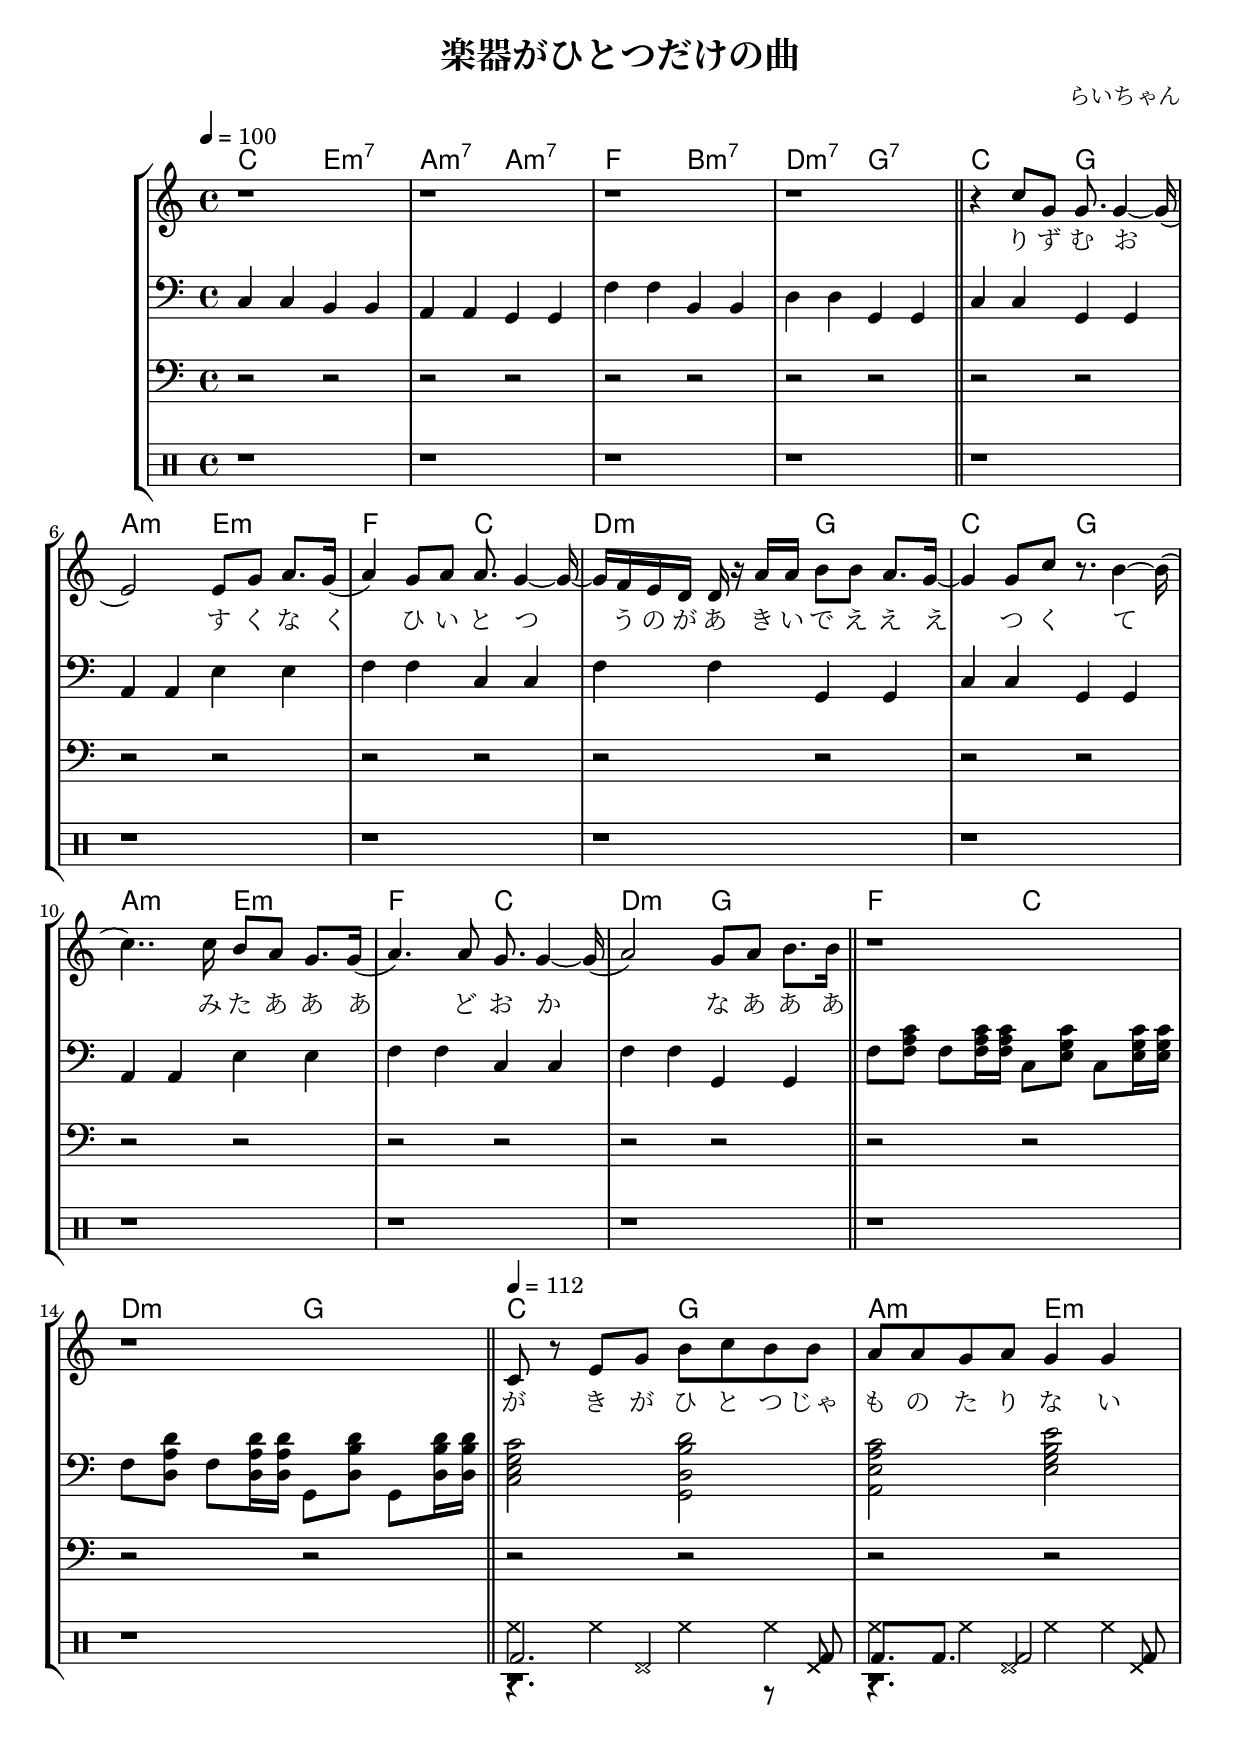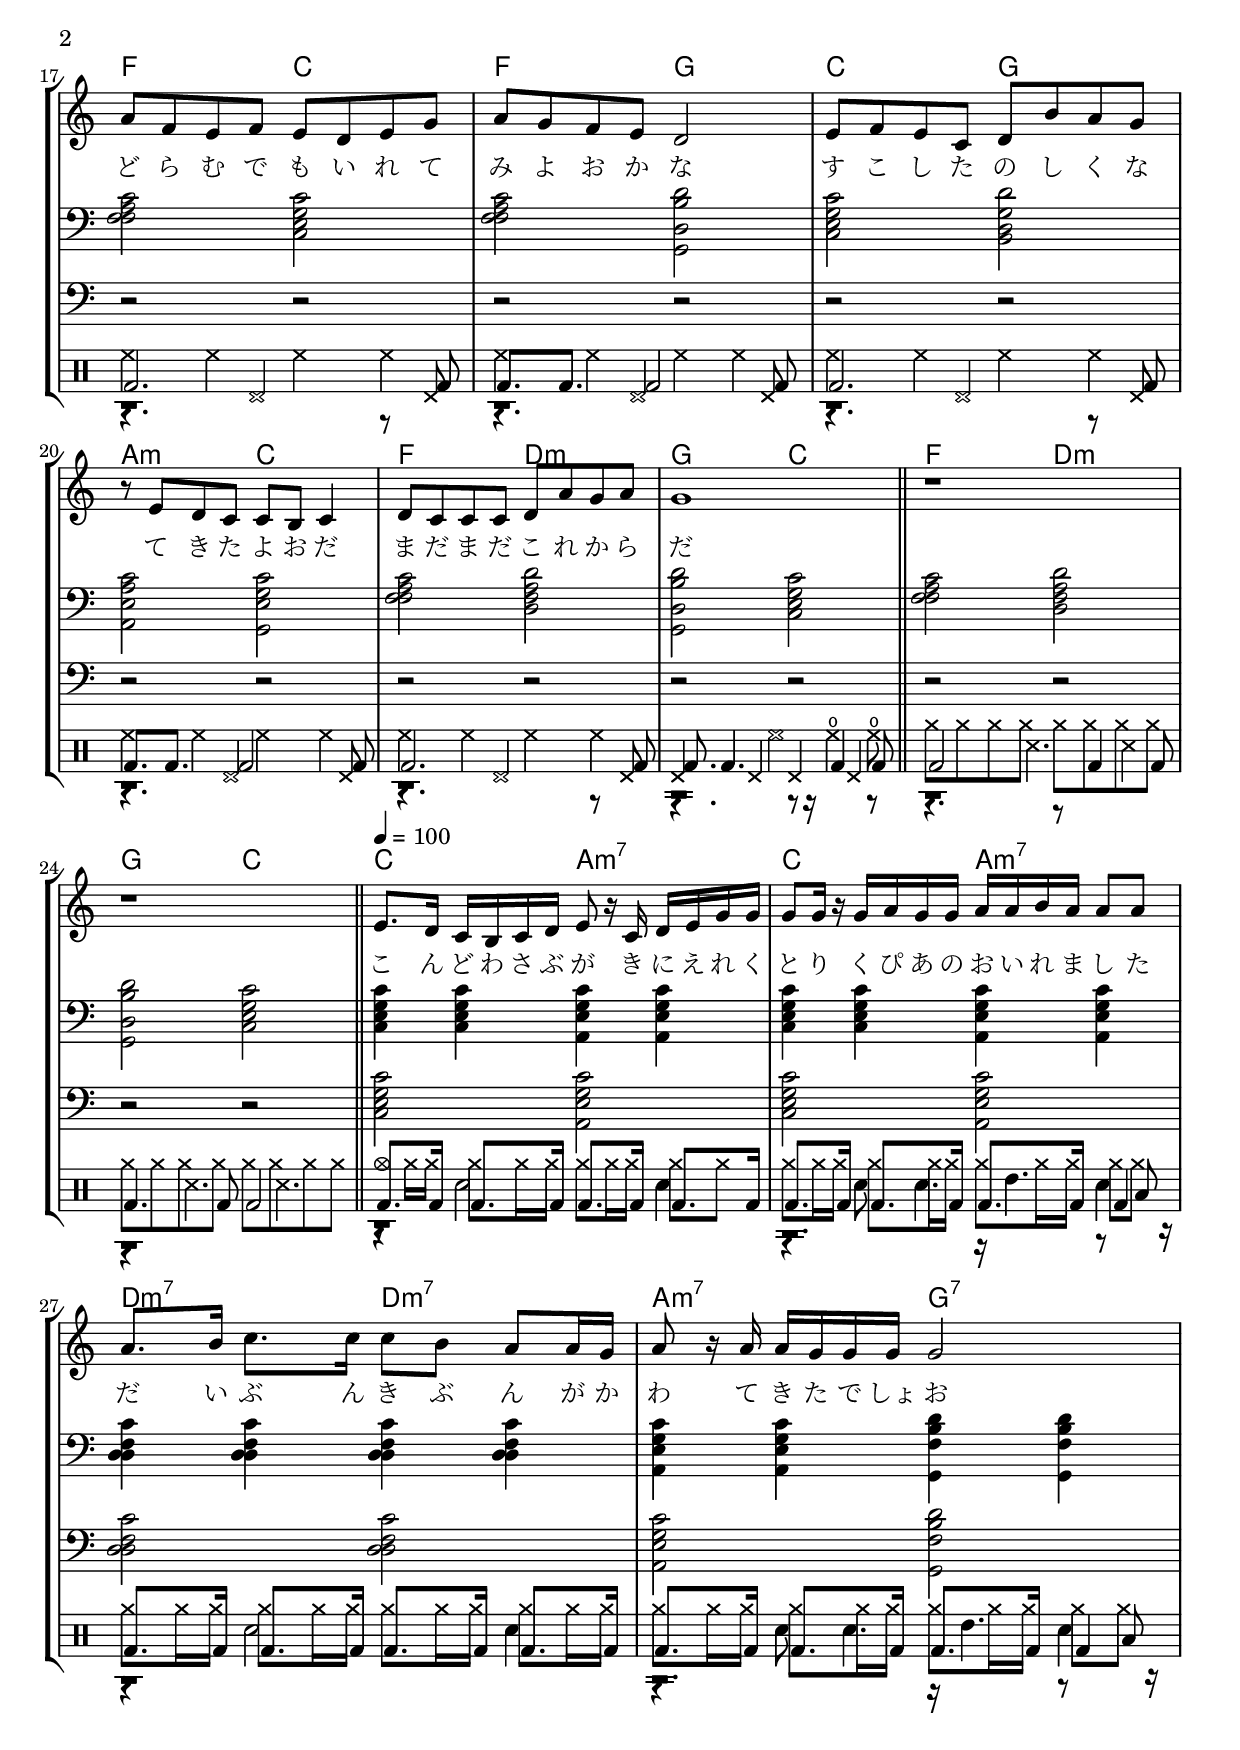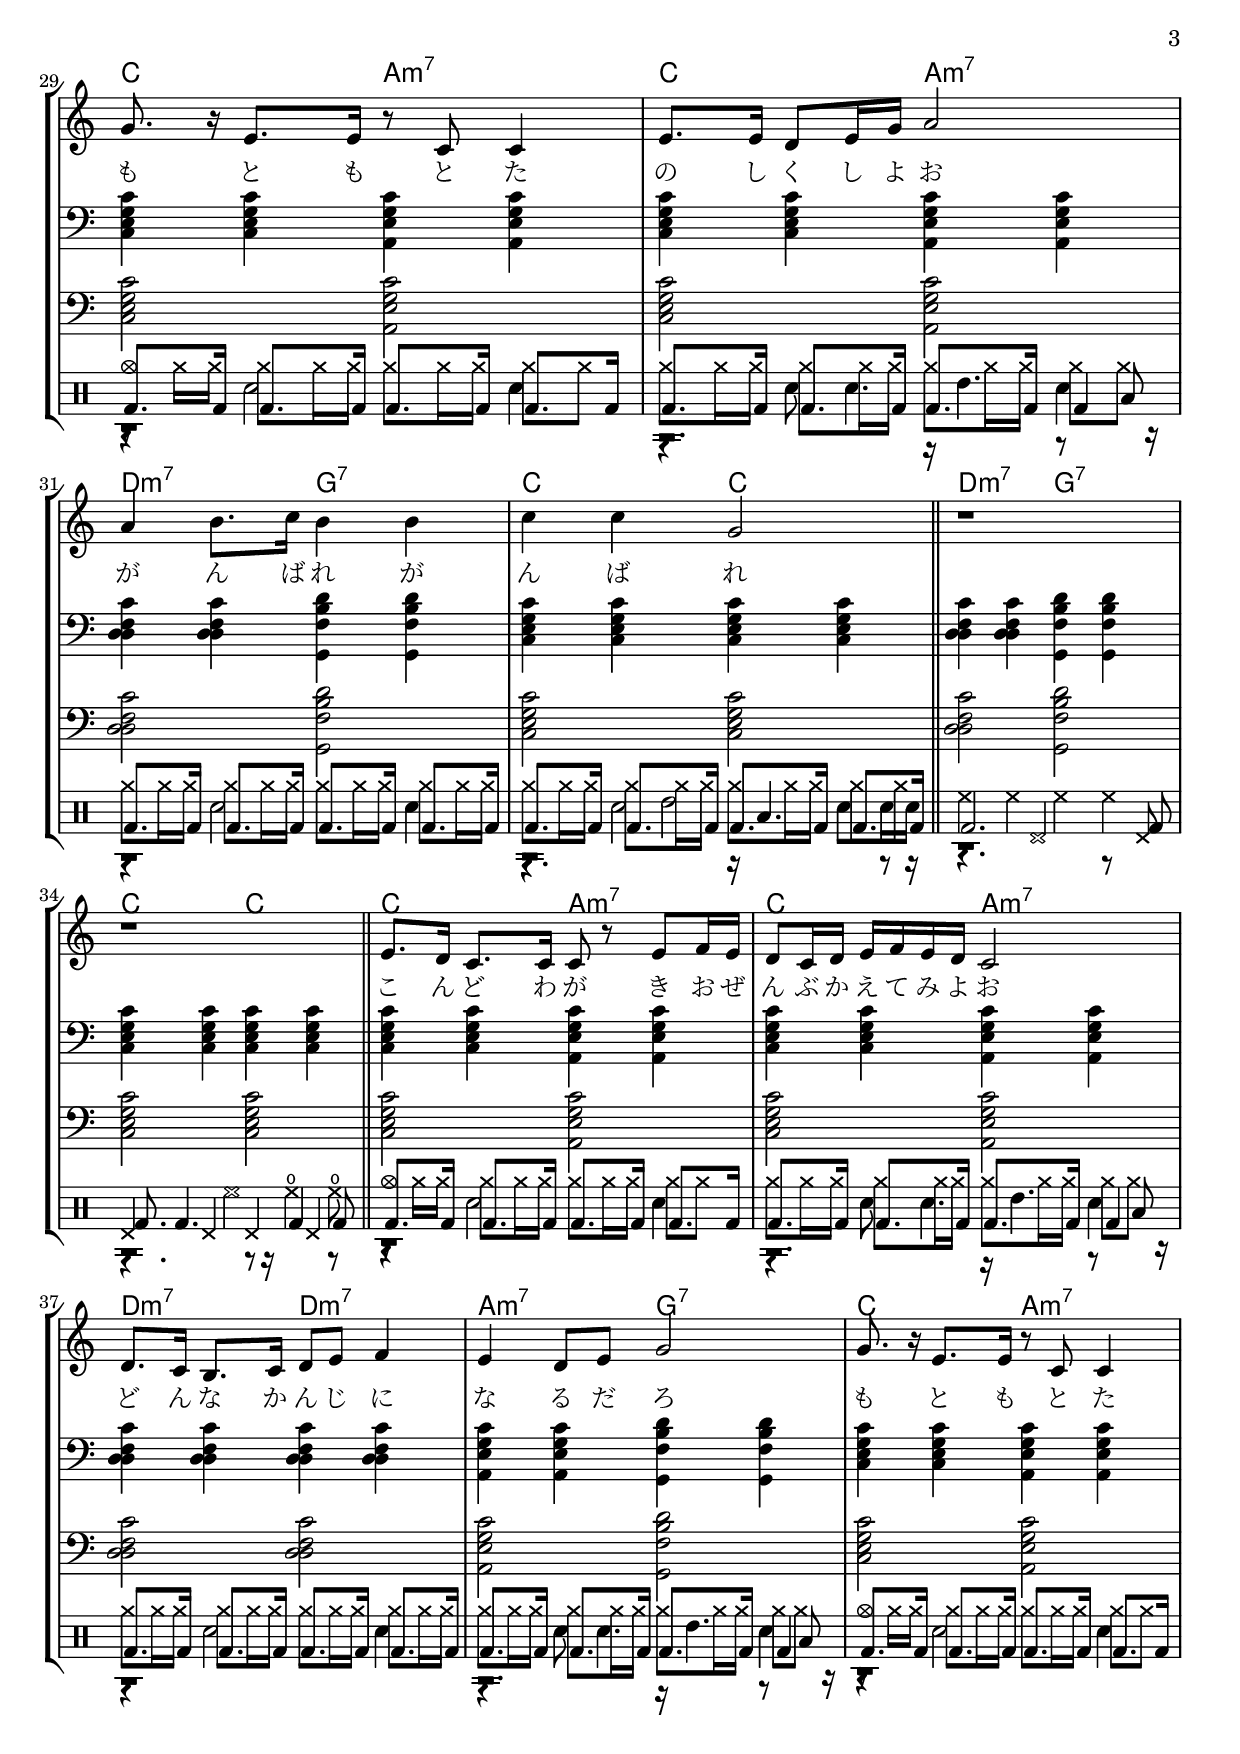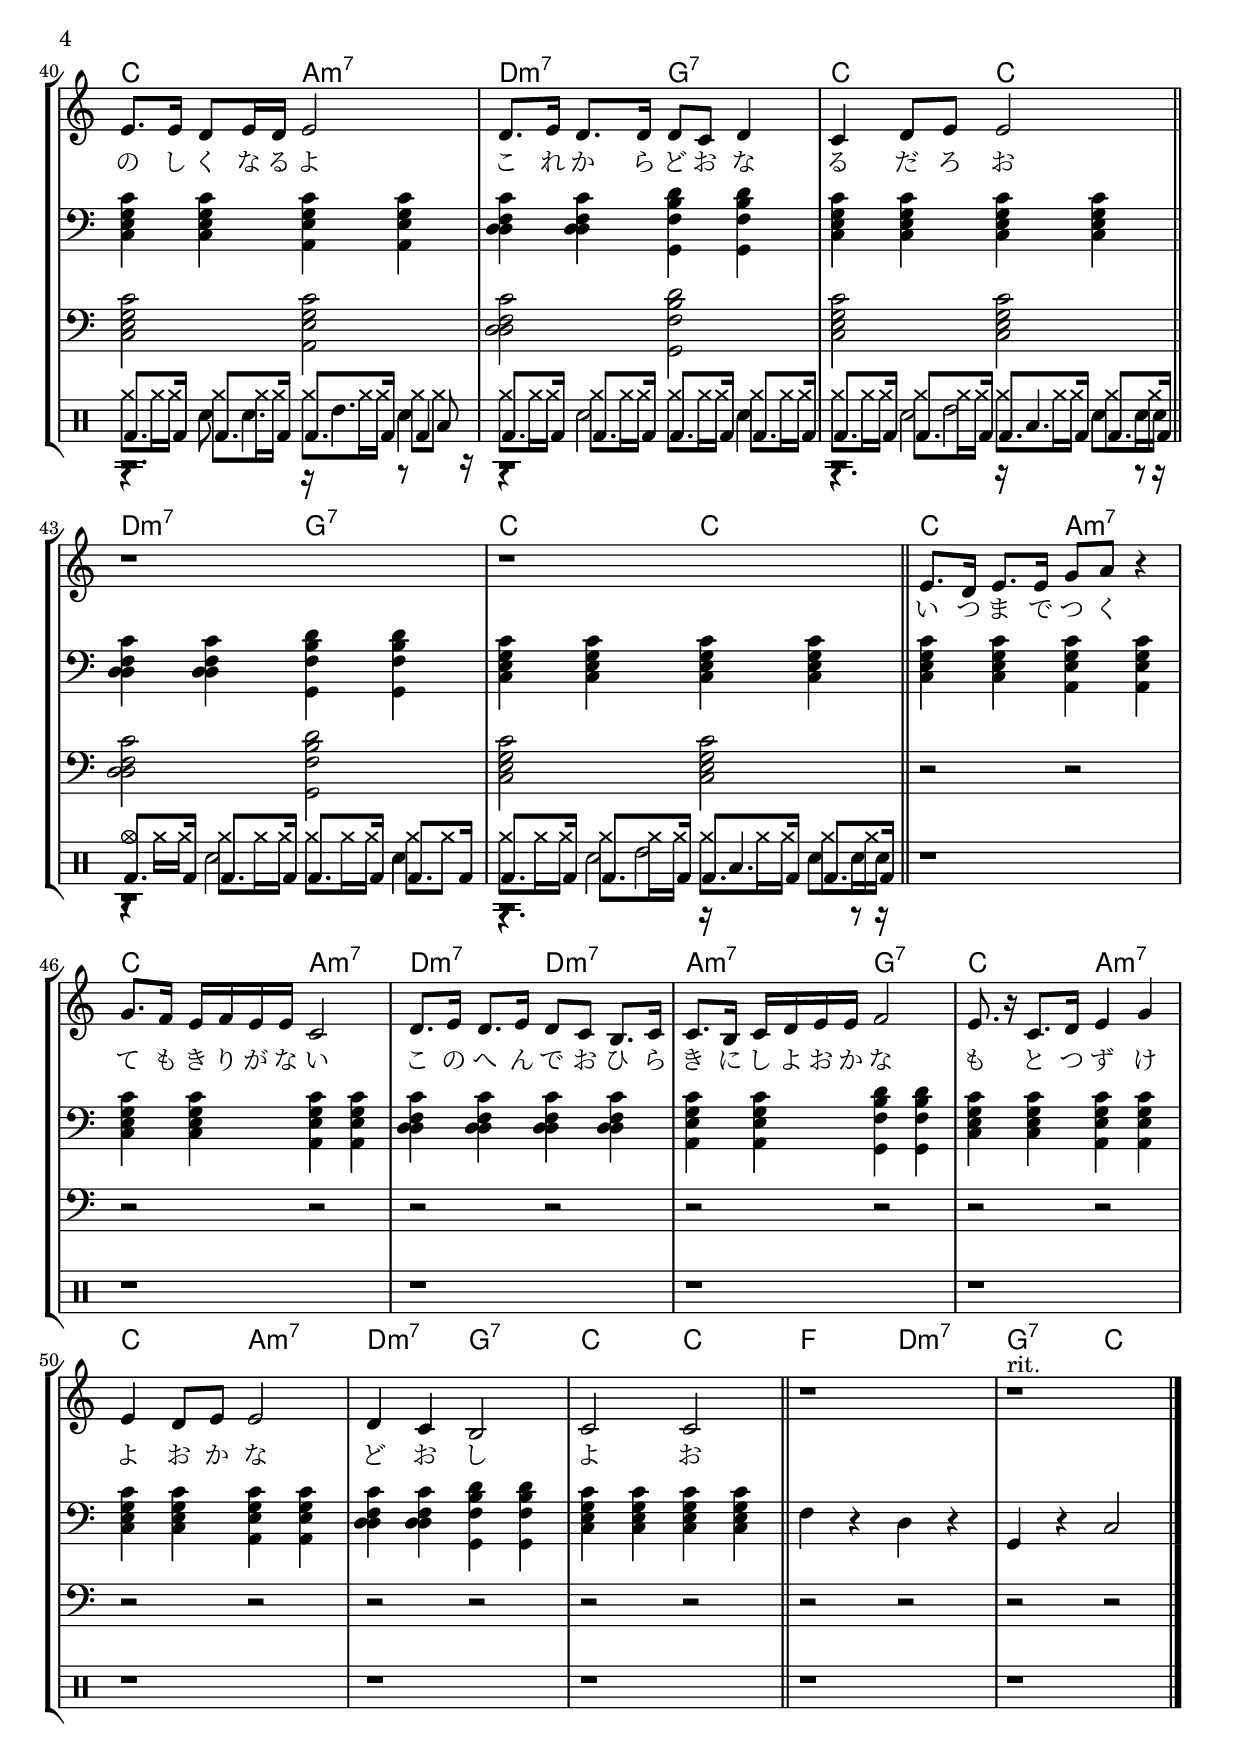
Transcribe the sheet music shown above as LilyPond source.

\version "2.12.1"

\header {
	title = \markup {楽器がひとつだけの曲}
	composer = \markup \center-column {らいちゃん}
}

harmony = \chordmode {
	c2 e:min7 a:min7 a:min7 f b:min7 d:min7 g:7 

	c g a:m e:m f c d:m g c g a:m e:m f c d:m g 

	f c d:m g 

	c g a:m e:m f c f g c g a:m c f d:m g c 

	f d:m g c 

	c a:min7 c a:min7 d:min7 d:min7 a:min7 g:7 c a:min7 c a:min7 d:min7 g:7 c c 

	d:min7 g:7 c c 

	c a:min7 c a:min7 d:min7 d:min7 a:min7 g:7 c a:min7 c a:min7 d:min7 g:7 c c 

	d:min7 g:7 c c 

	c a:min7 c a:min7 d:min7 d:min7 a:min7 g:7 c a:min7 c a:min7 d:min7 g:7 c c 

	f d:min7 g:7 c 
}

melody = {
	\key c \major
	\tempo 4 = 100
	r1 | r1 | r1 | r1   
	\set Staff.midiInstrument = #"fss0.35"
	r4 c''8  g'8  g'8.  g'4~g'16 
	(e'2)  e'8  g'8  a'8.  g'16 
	(a'4)  g'8  a'8  a'8.  g'4~g'16~ 
	g'16  f'16  e'16  d'16  d'16  r16  a'16  a'16  b'8  b'8  a'8.  g'16~ 
	g'4  g'8  c''8  r8.  b'4~b'16 
	(c''4..)  c''16  b'8  a'8  g'8.  g'16 
	(a'4.)  a'8  g'8.  g'4~g'16 
	(a'2)  g'8  a'8  b'8.  b'16
	r1 | r1   
	\set Staff.midiInstrument = #"mmi0.34"
		\tempo 4 = 112
 c'8  r8  e'8  g'8  b'8  c''8  b'8  b'8 
	a'8  a'8  g'8  a'8  g'4  g'4 
	a'8  f'8  e'8  f'8  e'8  d'8  e'8  g'8 
	a'8  g'8  f'8  e'8  d'2 
	e'8  f'8  e'8  c'8  d'8  b'8  a'8  g'8 
	r8  e'8  d'8  c'8  c'8  b8  c'4 
	d'8  c'8  c'8  c'8  d'8  a'8  g'8  a'8 
	g'1
	r1 | r1   
	\set Staff.midiInstrument = #"fss0.42"
		\tempo 4 = 100
 e'8.  d'16  c'16  b16  c'16  d'16  e'8  r16  c'16  d'16  e'16  g'16  g'16 
	g'8  g'16  r16  g'16  a'16  g'16  g'16  a'16  a'16  b'16  a'16  a'8  a'8 
	a'8.  b'16  c''8.  c''16  c''8  b'8  a'8  a'16  g'16 
	a'8  r16  a'16  a'16  g'16  g'16  g'16  g'2 
	g'8.  r16  e'8.  e'16  r8  c'8  c'4 
	e'8.  e'16  d'8  e'16  g'16  a'2 
	a'4  b'8.  c''16  b'4  b'4 
	c''4  c''4  g'2
	r1 | r1   
	\set Staff.midiInstrument = #"fss0.5"
	 e'8.  d'16  c'8.  c'16  c'8  r8  e'8  f'16  e'16 
	d'8  c'16  d'16  e'16  f'16  e'16  d'16  c'2 
	d'8.  c'16  b8.  c'16  d'8  e'8  f'4 
	e'4  d'8  e'8  g'2 
	g'8.  r16  e'8.  e'16  r8  c'8  c'4 
	e'8.  e'16  d'8  e'16  d'16  e'2 
	d'8.  e'16  d'8.  d'16  d'8  c'8  d'4 
	c'4  d'8  e'8  e'2
	r1 | r1   
	\set Staff.midiInstrument = #"fss0.35"
	 e'8.  d'16  e'8.  e'16  g'8  a'8  r4 
	g'8.  f'16  e'16  f'16  e'16  e'16  c'2 
	d'8.  e'16  d'8.  e'16  d'8  c'8  b8.  c'16 
	c'8.  b16  c'16  d'16  e'16  e'16  f'2 
	e'8.  r16  c'8.  d'16  e'4  g'4 
	e'4  d'8  e'8  e'2 
	d'4  c'4  b2 
	c'2  c'2
	r1 | r1^"rit." \bar "|."
}

words = \lyricmode {
	
	り  ず  む  お  す  く  な  く  ひ  い  と  つ  う  の  が  あ  き  い  で  え  え  え  つ  く  て  み  た  あ  あ  あ  ど  お  か  な  あ  あ  あ  
	
	が  き  が  ひ  と  つ  じゃ  も  の  た  り  な  い  ど  ら  む  で  も  い  れ  て  み  よ  お  か  な  す  こ  し  た  の  し  く  な  て  き  た  よ  お  だ  ま  だ  ま  だ  こ  れ  か  ら  だ  
	
	こ  ん  ど  わ  さ  ぶ  が  き  に  え  れ  く  と  り  く  ぴ  あ  の  お  い  れ  ま  し  た  だ  い  ぶ  ん  き  ぶ  ん  が  か  わ  て  き  た  で  しょ  お  も  と  も  と  た  の  し  く  し  よ  お  が  ん  ば  れ  が  ん  ば  れ  
	
	こ  ん  ど  わ  が  き  お  ぜ  ん  ぶ  か  え  て  み  よ  お  ど  ん  な  か  ん  じ  に  な  る  だ  ろ  も  と  も  と  た  の  し  く  な  る  よ  こ  れ  か  ら  ど  お  な  る  だ  ろ  お  
	
	い  つ  ま  で  つ  く  て  も  き  り  が  な  い  こ  の  へ  ん  で  お  ひ  ら  き  に  し  よ  お  か  な  も  と  つ  ず  け  よ  お  か  な  ど  お  し  よ  お  
	
}

tempochange = {
	\tempo 4 = 100
	r1 | r1 | r1 | r1 \bar "||"
	\tempo 4 = 100
	r1 | r1 | r1 | r1 | r1 | r1 | r1 | r1 \bar "||"
	\tempo 4 = 100
	r1 | r1 \bar "||"
	\tempo 4 = 112
	r1 | r1 | r1 | r1 | r1 | r1 | r1 | r1 \bar "||"
	\tempo 4 = 112
	r1 | r1 \bar "||"
	\tempo 4 = 100
	r1 | r1 | r1 | r1 | r1 | r1 | r1 | r1 \bar "||"
	\tempo 4 = 100
	r1 | r1 \bar "||"
	\tempo 4 = 100
	r1 | r1 | r1 | r1 | r1 | r1 | r1 | r1 \bar "||"
	\tempo 4 = 100
	r1 | r1 \bar "||"
	\tempo 4 = 100
	r1 | r1 | r1 | r1 | r1 | r1 | r1 | r1 \bar "||"
	\tempo 4 = 100
	r1 | \tempo 4 = 75 r2 \tempo 4 = 66 r2 \bar "|."
}

mainacc = {
	\clef bass
	\set Staff.midiInstrument = #"Violin"
	\key c \major
	\tempo 4 = 100
	c4 c4
	b,4 b,4
	a,4 a,4
	g,4 g,4
	f4 f4
	b,4 b,4
	d4 d4
	g,4 g,4
	\bar "||"

	\set Staff.midiInstrument = #"Violin"
	c4 c4
	g,4 g,4
	a,4 a,4
	e4 e4
	f4 f4
	c4 c4
	f4 f4
	g,4 g,4
	c4 c4
	g,4 g,4
	a,4 a,4
	e4 e4
	f4 f4
	c4 c4
	f4 f4
	g,4 g,4
	\bar "||"

	\set Staff.midiInstrument = #"Violin"
	f8 <f a c'> f <f a c'>16 <f a c'>
	c8 <e g c'> c <e g c'>16 <e g c'>
	f8 <d a d'> f <d a d'>16 <d a d'>
	g,8 <d b d'> g, <d b d'>16 <d b d'>
	\bar "||"

	\set Staff.midiInstrument = #"Violin"
	\tempo 4 = 112
	<c e g c'>2
	<g, d b d'>2
	<a, e a c'>2
	<e g b e'>2
	<f f a c'>2
	<c e g c'>2
	<f f a c'>2
	<g, d b d'>2
	<c e g c'>2
	<b, d g d'>2
	<a, e a c'>2
	<g, e g c'>2
	<f f a c'>2
	<d f a d'>2
	<g, d b d'>2
	<c e g c'>2
	\bar "||"

	\set Staff.midiInstrument = #"Violin"
	<f f a c'>2
	<d f a d'>2
	<g, d b d'>2
	<c e g c'>2
	\bar "||"

	\set Staff.midiInstrument = #"Violin"
	\tempo 4 = 100
	<c e g c'>4 <c e g c'>4
	<a, e g c'>4 <a, e g c'>4
	<c e g c'>4 <c e g c'>4
	<a, e g c'>4 <a, e g c'>4
	<d d f c'>4 <d d f c'>4
	<d d f c'>4 <d d f c'>4
	<a, e g c'>4 <a, e g c'>4
	<g, f b d'>4 <g, f b d'>4
	<c e g c'>4 <c e g c'>4
	<a, e g c'>4 <a, e g c'>4
	<c e g c'>4 <c e g c'>4
	<a, e g c'>4 <a, e g c'>4
	<d d f c'>4 <d d f c'>4
	<g, f b d'>4 <g, f b d'>4
	<c e g c'>4 <c e g c'>4
	<c e g c'>4 <c e g c'>4
	\bar "||"

	\set Staff.midiInstrument = #"Violin"
	<d d f c'>4 <d d f c'>4
	<g, f b d'>4 <g, f b d'>4
	<c e g c'>4 <c e g c'>4
	<c e g c'>4 <c e g c'>4
	\bar "||"

	\set Staff.midiInstrument = #"Acoustic Guitar (steel)"
	<c e g c'>4 <c e g c'>4
	<a, e g c'>4 <a, e g c'>4
	<c e g c'>4 <c e g c'>4
	<a, e g c'>4 <a, e g c'>4
	<d d f c'>4 <d d f c'>4
	<d d f c'>4 <d d f c'>4
	<a, e g c'>4 <a, e g c'>4
	<g, f b d'>4 <g, f b d'>4
	<c e g c'>4 <c e g c'>4
	<a, e g c'>4 <a, e g c'>4
	<c e g c'>4 <c e g c'>4
	<a, e g c'>4 <a, e g c'>4
	<d d f c'>4 <d d f c'>4
	<g, f b d'>4 <g, f b d'>4
	<c e g c'>4 <c e g c'>4
	<c e g c'>4 <c e g c'>4
	\bar "||"

	\set Staff.midiInstrument = #"Acoustic Guitar (steel)"
	<d d f c'>4 <d d f c'>4
	<g, f b d'>4 <g, f b d'>4
	<c e g c'>4 <c e g c'>4
	<c e g c'>4 <c e g c'>4
	\bar "||"

	\set Staff.midiInstrument = #"Violin"
	<c e g c'>4 <c e g c'>4
	<a, e g c'>4 <a, e g c'>4
	<c e g c'>4 <c e g c'>4
	<a, e g c'>4 <a, e g c'>4
	<d d f c'>4 <d d f c'>4
	<d d f c'>4 <d d f c'>4
	<a, e g c'>4 <a, e g c'>4
	<g, f b d'>4 <g, f b d'>4
	<c e g c'>4 <c e g c'>4
	<a, e g c'>4 <a, e g c'>4
	<c e g c'>4 <c e g c'>4
	<a, e g c'>4 <a, e g c'>4
	<d d f c'>4 <d d f c'>4
	<g, f b d'>4 <g, f b d'>4
	<c e g c'>4 <c e g c'>4
	<c e g c'>4 <c e g c'>4
	\bar "||"

	\set Staff.midiInstrument = #"Violin"
	f4 r4
	d4 r4
	g,4 r4
	c2
	\bar "|."
}

subacc = {
	\clef bass
	\set Staff.midiInstrument = #"Acoustic grand"
	\key c \major
	\tempo 4 = 100
	r2
	r2
	r2
	r2
	r2
	r2
	r2
	r2
	\bar "||"

	\set Staff.midiInstrument = #"Acoustic grand"
	r2
	r2
	r2
	r2
	r2
	r2
	r2
	r2
	r2
	r2
	r2
	r2
	r2
	r2
	r2
	r2
	\bar "||"

	\set Staff.midiInstrument = #"Acoustic grand"
	r2
	r2
	r2
	r2
	\bar "||"

	\set Staff.midiInstrument = #"Acoustic grand"
	\tempo 4 = 112
	r2
	r2
	r2
	r2
	r2
	r2
	r2
	r2
	r2
	r2
	r2
	r2
	r2
	r2
	r2
	r2
	\bar "||"

	\set Staff.midiInstrument = #"Acoustic grand"
	r2
	r2
	r2
	r2
	\bar "||"

	\set Staff.midiInstrument = #"Electric Piano 1"
	\tempo 4 = 100
	<c e g c'>2
	<a, e g c'>2
	<c e g c'>2
	<a, e g c'>2
	<d d f c'>2
	<d d f c'>2
	<a, e g c'>2
	<g, f b d'>2
	<c e g c'>2
	<a, e g c'>2
	<c e g c'>2
	<a, e g c'>2
	<d d f c'>2
	<g, f b d'>2
	<c e g c'>2
	<c e g c'>2
	\bar "||"

	\set Staff.midiInstrument = #"Electric Piano 1"
	<d d f c'>2
	<g, f b d'>2
	<c e g c'>2
	<c e g c'>2
	\bar "||"

	\set Staff.midiInstrument = #"Rock Organ"
	<c e g c'>2
	<a, e g c'>2
	<c e g c'>2
	<a, e g c'>2
	<d d f c'>2
	<d d f c'>2
	<a, e g c'>2
	<g, f b d'>2
	<c e g c'>2
	<a, e g c'>2
	<c e g c'>2
	<a, e g c'>2
	<d d f c'>2
	<g, f b d'>2
	<c e g c'>2
	<c e g c'>2
	\bar "||"

	\set Staff.midiInstrument = #"Rock Organ"
	<d d f c'>2
	<g, f b d'>2
	<c e g c'>2
	<c e g c'>2
	\bar "||"

	\set Staff.midiInstrument = #"Acoustic grand"
	r2
	r2
	r2
	r2
	r2
	r2
	r2
	r2
	r2
	r2
	r2
	r2
	r2
	r2
	r2
	r2
	\bar "||"

	\set Staff.midiInstrument = #"Acoustic grand"
	r2
	r2
	r2
	r2
	\bar "|."
}

percA = {
	\drummode {
	r1 |r1 |r1 |r1 \bar "||"
	r1 |r1 |r1 |r1 |r1 |r1 |r1 |r1 \bar "||"
	r1 |r1 \bar "||"
	r1  |r1  |r1  |r1  |r1  |r1  |r1  |r2 r8 hho4 hho8  \bar "||"
	bd2 r8 bd4 bd8  |bd4. bd8 bd2  \bar "||"
	r8 cymr16 cymr16 cymr8 cymr16 cymr16 cymr8 cymr16 cymr16 cymr8 cymr8  |cymr8 cymr16 cymr16 cymr8 cymr16 cymr16 cymr8 cymr16 cymr16 cymr8 cymr8  |cymr8 cymr16 cymr16 cymr8 cymr16 cymr16 cymr8 cymr16 cymr16 cymr8 cymr16 cymr16  |cymr8 cymr16 cymr16 cymr8 cymr16 cymr16 cymr8 cymr16 cymr16 cymr8 cymr8  |r8 cymr16 cymr16 cymr8 cymr16 cymr16 cymr8 cymr16 cymr16 cymr8 cymr8  |cymr8 cymr16 cymr16 cymr8 cymr16 cymr16 cymr8 cymr16 cymr16 cymr8 cymr8  |cymr8 cymr16 cymr16 cymr8 cymr16 cymr16 cymr8 cymr16 cymr16 cymr8 cymr16 cymr16  |cymr8 cymr16 cymr16 cymr8 cymr16 cymr16 cymr8 cymr16 cymr16 cymr8 cymr8  \bar "||"
	r1  |r2 r8 hho4 hho8  \bar "||"
	r8 cymr16 cymr16 cymr8 cymr16 cymr16 cymr8 cymr16 cymr16 cymr8 cymr8  |cymr8 cymr16 cymr16 cymr8 cymr16 cymr16 cymr8 cymr16 cymr16 cymr8 cymr8  |cymr8 cymr16 cymr16 cymr8 cymr16 cymr16 cymr8 cymr16 cymr16 cymr8 cymr16 cymr16  |cymr8 cymr16 cymr16 cymr8 cymr16 cymr16 cymr8 cymr16 cymr16 cymr8 cymr8  |r8 cymr16 cymr16 cymr8 cymr16 cymr16 cymr8 cymr16 cymr16 cymr8 cymr8  |cymr8 cymr16 cymr16 cymr8 cymr16 cymr16 cymr8 cymr16 cymr16 cymr8 cymr8  |cymr8 cymr16 cymr16 cymr8 cymr16 cymr16 cymr8 cymr16 cymr16 cymr8 cymr16 cymr16  |cymr8 cymr16 cymr16 cymr8 cymr16 cymr16 cymr8 cymr16 cymr16 cymr8 cymr8  \bar "||"
	r8 cymr16 cymr16 cymr8 cymr16 cymr16 cymr8 cymr16 cymr16 cymr8 cymr8  |cymr8 cymr16 cymr16 cymr8 cymr16 cymr16 cymr8 cymr16 cymr16 cymr8 cymr8  \bar "||"
	r1 |r1 |r1 |r1 |r1 |r1 |r1 |r1 \bar "||"
	r1 |r1 \bar "|."
	}
}

percB = {
	\drummode {
	r1 |r1 |r1 |r1 \bar "||"
	r1 |r1 |r1 |r1 |r1 |r1 |r1 |r1 \bar "||"
	r1 |r1 \bar "||"
	r4. hhp2 hhp8  |r4. hhp2 hhp8  |r4. hhp2 hhp8  |r4. hhp2 hhp8  |r4. hhp2 hhp8  |r4. hhp2 hhp8  |r4. hhp2 hhp8  |hhp4 hhp4 hhp4 hhp4  \bar "||"
	r4. ss4. ss4  |r4 ss4. ss4.  \bar "||"
	r4 sn2 sn4  |r4 sn8 sn4. sn4  |r4 sn2 sn4  |r4 sn8 sn4. sn4  |r4 sn2 sn4  |r4 sn8 sn4. sn4  |r4 sn2 sn4  |r4 sn2 sn8 sn16 sn16  \bar "||"
	r4. hhp2 hhp8  |hhp4 hhp4 hhp4 hhp4  \bar "||"
	r4 sn2 sn4  |r4 sn8 sn4. sn4  |r4 sn2 sn4  |r4 sn8 sn4. sn4  |r4 sn2 sn4  |r4 sn8 sn4. sn4  |r4 sn2 sn4  |r4 sn2 sn8 sn16 sn16  \bar "||"
	r4 sn2 sn4  |r4 sn2 sn8 sn16 sn16  \bar "||"
	r1 |r1 |r1 |r1 |r1 |r1 |r1 |r1 \bar "||"
	r1 |r1 \bar "|."
	}
}

percC = {
	\drummode {
	r1 |r1 |r1 |r1 \bar "||"
	r1 |r1 |r1 |r1 |r1 |r1 |r1 |r1 \bar "||"
	r1 |r1 \bar "||"
	hh4 hh4 hh4 hh4  |hh4 hh4 hh4 hh4  |hh4 hh4 hh4 hh4  |hh4 hh4 hh4 hh4  |hh4 hh4 hh4 hh4  |hh4 hh4 hh4 hh4  |hh4 hh4 hh4 hh4  |r4. hh2 r8  \bar "||"
	cymr8 cymr8 cymr8 cymr8 cymr8 cymr8 cymr8 cymr8  |cymr8 cymr8 cymr8 cymr8 cymr8 cymr8 cymr8 cymr8  \bar "||"
	bd8. bd16 bd8. bd16 bd8. bd16 bd8. bd16  |bd8. bd16 bd8. bd16 bd8. bd16 bd4  |bd8. bd16 bd8. bd16 bd8. bd16 bd8. bd16  |bd8. bd16 bd8. bd16 bd8. bd16 bd4  |bd8. bd16 bd8. bd16 bd8. bd16 bd8. bd16  |bd8. bd16 bd8. bd16 bd8. bd16 bd4  |bd8. bd16 bd8. bd16 bd8. bd16 bd8. bd16  |bd8. bd16 bd8. bd16 bd8. bd16 bd8. bd16  \bar "||"
	hh4 hh4 hh4 hh4  |r4. hh2 r8  \bar "||"
	bd8. bd16 bd8. bd16 bd8. bd16 bd8. bd16  |bd8. bd16 bd8. bd16 bd8. bd16 bd4  |bd8. bd16 bd8. bd16 bd8. bd16 bd8. bd16  |bd8. bd16 bd8. bd16 bd8. bd16 bd4  |bd8. bd16 bd8. bd16 bd8. bd16 bd8. bd16  |bd8. bd16 bd8. bd16 bd8. bd16 bd4  |bd8. bd16 bd8. bd16 bd8. bd16 bd8. bd16  |bd8. bd16 bd8. bd16 bd8. bd16 bd8. bd16  \bar "||"
	bd8. bd16 bd8. bd16 bd8. bd16 bd8. bd16  |bd8. bd16 bd8. bd16 bd8. bd16 bd8. bd16  \bar "||"
	r1 |r1 |r1 |r1 |r1 |r1 |r1 |r1 \bar "||"
	r1 |r1 \bar "|."
	}
}

percD = {
	\drummode {
	r1 |r1 |r1 |r1 \bar "||"
	r1 |r1 |r1 |r1 |r1 |r1 |r1 |r1 \bar "||"
	r1 |r1 \bar "||"
	bd2. r8 bd8  |bd8. bd8. bd2 bd8  |bd2. r8 bd8  |bd8. bd8. bd2 bd8  |bd2. r8 bd8  |bd8. bd8. bd2 bd8  |bd2. r8 bd8  |bd8. bd4. r16 bd4 bd8  \bar "||"
	r1 |r1 \bar "||"
	r1  |r2 r16 tommh4. r16  |r1  |r2 r16 tommh4. r16  |r1  |r2 r16 tommh4. r16  |r1  |r4. tommh2 r8  \bar "||"
	bd2. r8 bd8  |bd8. bd4. r16 bd4 bd8  \bar "||"
	r1  |r2 r16 tommh4. r16  |r1  |r2 r16 tommh4. r16  |r1  |r2 r16 tommh4. r16  |r1  |r4. tommh2 r8  \bar "||"
	r1  |r4. tommh2 r8  \bar "||"
	r1 |r1 |r1 |r1 |r1 |r1 |r1 |r1 \bar "||"
	r1 |r1 \bar "|."
	}
}

percE = {
	\drummode {
	r1 |r1 |r1 |r1 \bar "||"
	r1 |r1 |r1 |r1 |r1 |r1 |r1 |r1 \bar "||"
	r1 |r1 \bar "||"
	r1 | r1 | r1 | r1 | r1 | r1 | r1 | r1 \bar "||"
	r1 |r1 \bar "||"
	r1  |r2. r8 toml8  |r1  |r2. r8 toml8  |r1  |r2. r8 toml8  |r1  |r2 r16 toml4. r16  \bar "||"
	r1 | r1 \bar "||"
	r1  |r2. r8 toml8  |r1  |r2. r8 toml8  |r1  |r2. r8 toml8  |r1  |r2 r16 toml4. r16  \bar "||"
	r1  |r2 r16 toml4. r16  \bar "||"
	r1 |r1 |r1 |r1 |r1 |r1 |r1 |r1 \bar "||"
	r1 |r1 \bar "|."
	}
}

percF = {
	\drummode {
	r1 | r1 | r1 | r1 \bar "||"
	r1 | r1 | r1 | r1 | r1 | r1 | r1 | r1 \bar "||"
	r1 | r1 \bar "||"
	r1 | r1 | r1 | r1 | r1 | r1 | r1 | r1 \bar "||"
	r1 | r1 \bar "||"
	cymc1  |r1 |r1 |r1 |cymc1  |r1 |r1 |r1 \bar "||"
	r1 | r1 \bar "||"
	cymc1  |r1 |r1 |r1 |cymc1  |r1 |r1 |r1 \bar "||"
	cymc1  |r1 \bar "||"
	r1 | r1 | r1 | r1 | r1 | r1 | r1 | r1 \bar "||"
	r1 | r1 \bar "|."
	}
}

\score {
	<<
		\new StaffGroup <<
			\new ChordNames {\harmony}
			\new Voice = "melody" {\melody}
			\new Lyrics \lyricsto "melody" \words
			\new Staff = "mainacc" {\mainacc}
			\new Staff = "subacc" {\subacc}
			\new DrumStaff <<
				\new DrumVoice {\percA}
				\new DrumVoice {\percB}
				\new DrumVoice {\percC}
				\new DrumVoice {\percD}
				\new DrumVoice {\percE}
				\new DrumVoice {\percF}
			>>
		>>
	>>
	\layout { }
}
